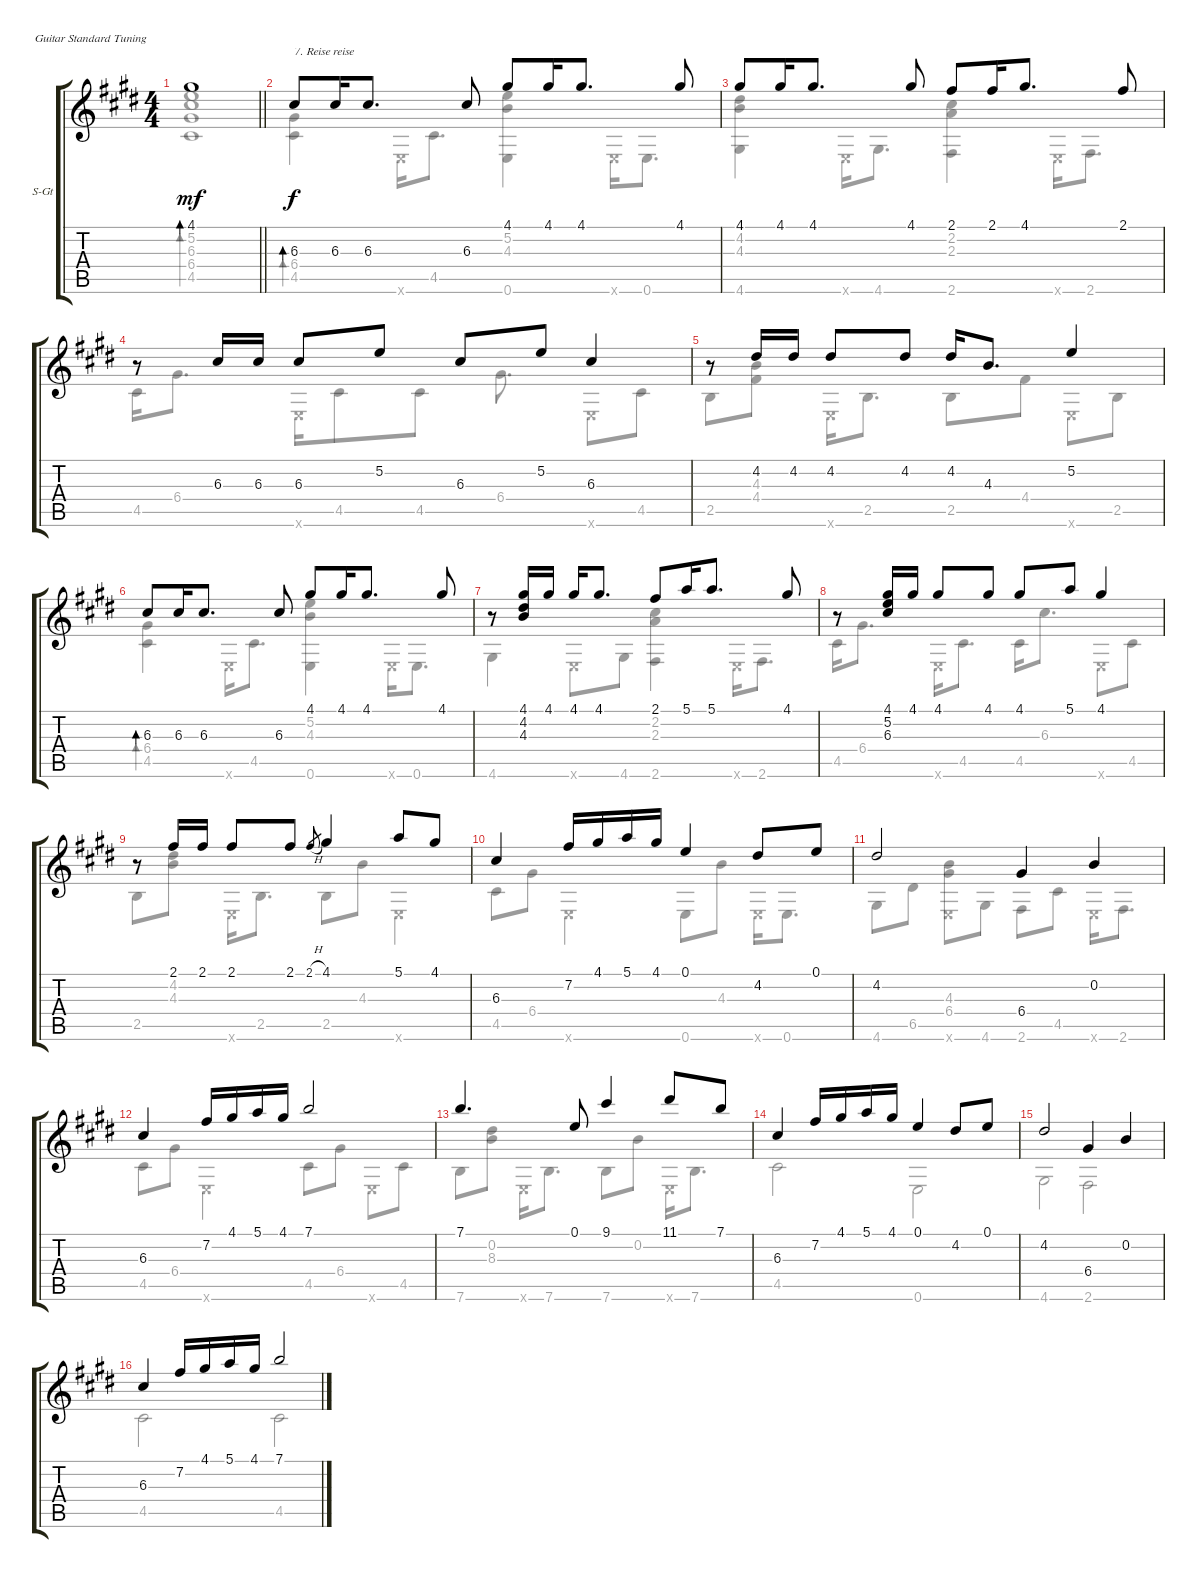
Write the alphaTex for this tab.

\defaultSystemsLayout 4
\bracketExtendMode groupsimilarinstruments
\firstSystemTrackNameOrientation horizontal
\otherSystemsTrackNameOrientation horizontal
\track ("Steel Guitar" "S-Gt") {instrument acousticguitarsteel}
\staff {score tabs}
\tuning (E4 B3 G3 D3 A2 E2)
\voice
\ts (4 4)
\tempo (70 hide)
\clef g2
\scale
0.30343
\barLineRight lightlight
\ks e
4.1.1{bd 0 dy mf} |
\scale
0.697091 6.3.8{bd 0 txt "7. Reise reise" dy f} 6.3.16 6.3.8{d} 6.3.8 4.1.8 4.1.16 4.1.8{d} 4.1.8 |
\scale
0.537143 4.1.8 4.1.16 4.1.8{d} 4.1.8 2.1.8 2.1.16 4.1.8{d} 2.1.8 |
\scale
0.462963 r.8 6.3.16 6.3.16 6.3.8 5.2.8 6.3.8 5.2.8 6.3.4 |
\scale
0.54 r.8 4.2.16 4.2.16 4.2.8 4.2.8 4.2.16 4.3.8{d} 5.2.4 |
\scale
0.460114 6.3.8{bd 0} 6.3.16 6.3.8{d} 6.3.8 4.1.8 4.1.16 4.1.8{d} 4.1.8 |
\scale
0.525714 r.8 (4.1 4.2 4.3).16 4.1.16 4.1.16 4.1.8{d} 2.1.8 5.1.16 5.1.8{d} 4.1.8 |
\scale
0.474359 r.8 (6.3 4.1 5.2).16 4.1.16 4.1.8 4.1.8 4.1.8 5.1.8 4.1.4 |
\scale
0.514286 r.8 2.1.16 2.1.16 2.1.8 2.1.8 2.1{h}.8{gr} 4.1.4 5.1.8 4.1.8 |
\scale
0.485755 6.3.4 7.2.16 4.1.16 5.1.16 4.1.16 0.1.4 4.2.8 0.1.8 |
\scale
0.504698 4.2.2 6.4.4 0.2.4 |
\scale
0.495726 6.3.4 7.2.16 4.1.16 5.1.16 4.1.16 7.1.2 |
\scale
0.528571 7.1.4{d} 0.1.8 9.1.4 11.1.8 7.1.8 |
\scale
0.471429 6.3.4 7.2.16 4.1.16 5.1.16 4.1.16 0.1.4 4.2.8 0.1.8 |
\scale
0.43658 4.2.2 6.4.4 0.2.4 |
\scale
0.563444 6.3.4 7.2.16 4.1.16 5.1.16 4.1.16 7.1.2
\voice
\clef g2
\ottava regular
\simile none
\scale
0.30343
\barLineRight lightlight
\ks e
(4.5 6.4 6.3 5.2).1{bd 30 dy mf} |
\scale
0.697091 (6.4 4.5).4{bd 30 dy f} 0.6{x}.16 4.5.8{d} (0.6 5.2 4.3).4 0.6{x}.16 0.6.8{d} |
\scale
0.537143 (4.6 4.2 4.3).4 0.6{x}.16 4.6.8{d} (2.6 2.2 2.3).4 0.6{x}.16 2.6.8{d} |
\scale
0.462963 4.5.16 6.4.8{d} 0.6{x}.16 4.5.8 4.5.8 6.4.8{d} 0.6{x}.8 4.5.8 |
\scale
0.54 2.5.8 (4.3 4.4).8 0.6{x}.16 2.5.8{d} 2.5.8 4.4.8 0.6{x}.8 2.5.8 |
\scale
0.460114 (6.4 4.5).4{bd 30} 0.6{x}.16 4.5.8{d} (0.6 5.2 4.3).4 0.6{x}.16 0.6.8{d} |
\scale
0.525714 4.6.4 0.6{x}.8 4.6.8 (2.6 2.2 2.3).4 0.6{x}.16 2.6.8{d} |
\scale
0.474359 4.5.16 6.4.8{d} 0.6{x}.16 4.5.8{d} 4.5.16 6.3.8{d} 0.6{x}.8 4.5.8 |
\scale
0.514286 2.5.8 (4.3 4.2).8 0.6{x}.16 2.5.8{d} 2.5.8 4.3.8 0.6{x}.4 |
\scale
0.485755 4.5.8 6.4.8 0.6{x}.4 0.6.8 4.3.8 0.6{x}.16 0.6.8{d} |
\scale
0.504698 4.6.8 6.5.8 (0.6{x} 4.3 6.4).8 4.6.8 2.6.8 4.5.8 0.6{x}.16 2.6.8{d} |
\scale
0.495726 4.5.8 6.4.8 0.6{x}.4 4.5.8 6.4.8 0.6{x}.8 4.5.8 |
\scale
0.528571 7.6.8 (0.2 8.3).8 0.6{x}.16 7.6.8{d} 7.6.8 0.2.8 0.6{x}.16 7.6.8{d} |
\scale
0.471429 4.5.2 0.6.2 |
\scale
0.43658 4.6.2 2.6.2 |
\scale
0.563444 4.5.2 4.5.2
